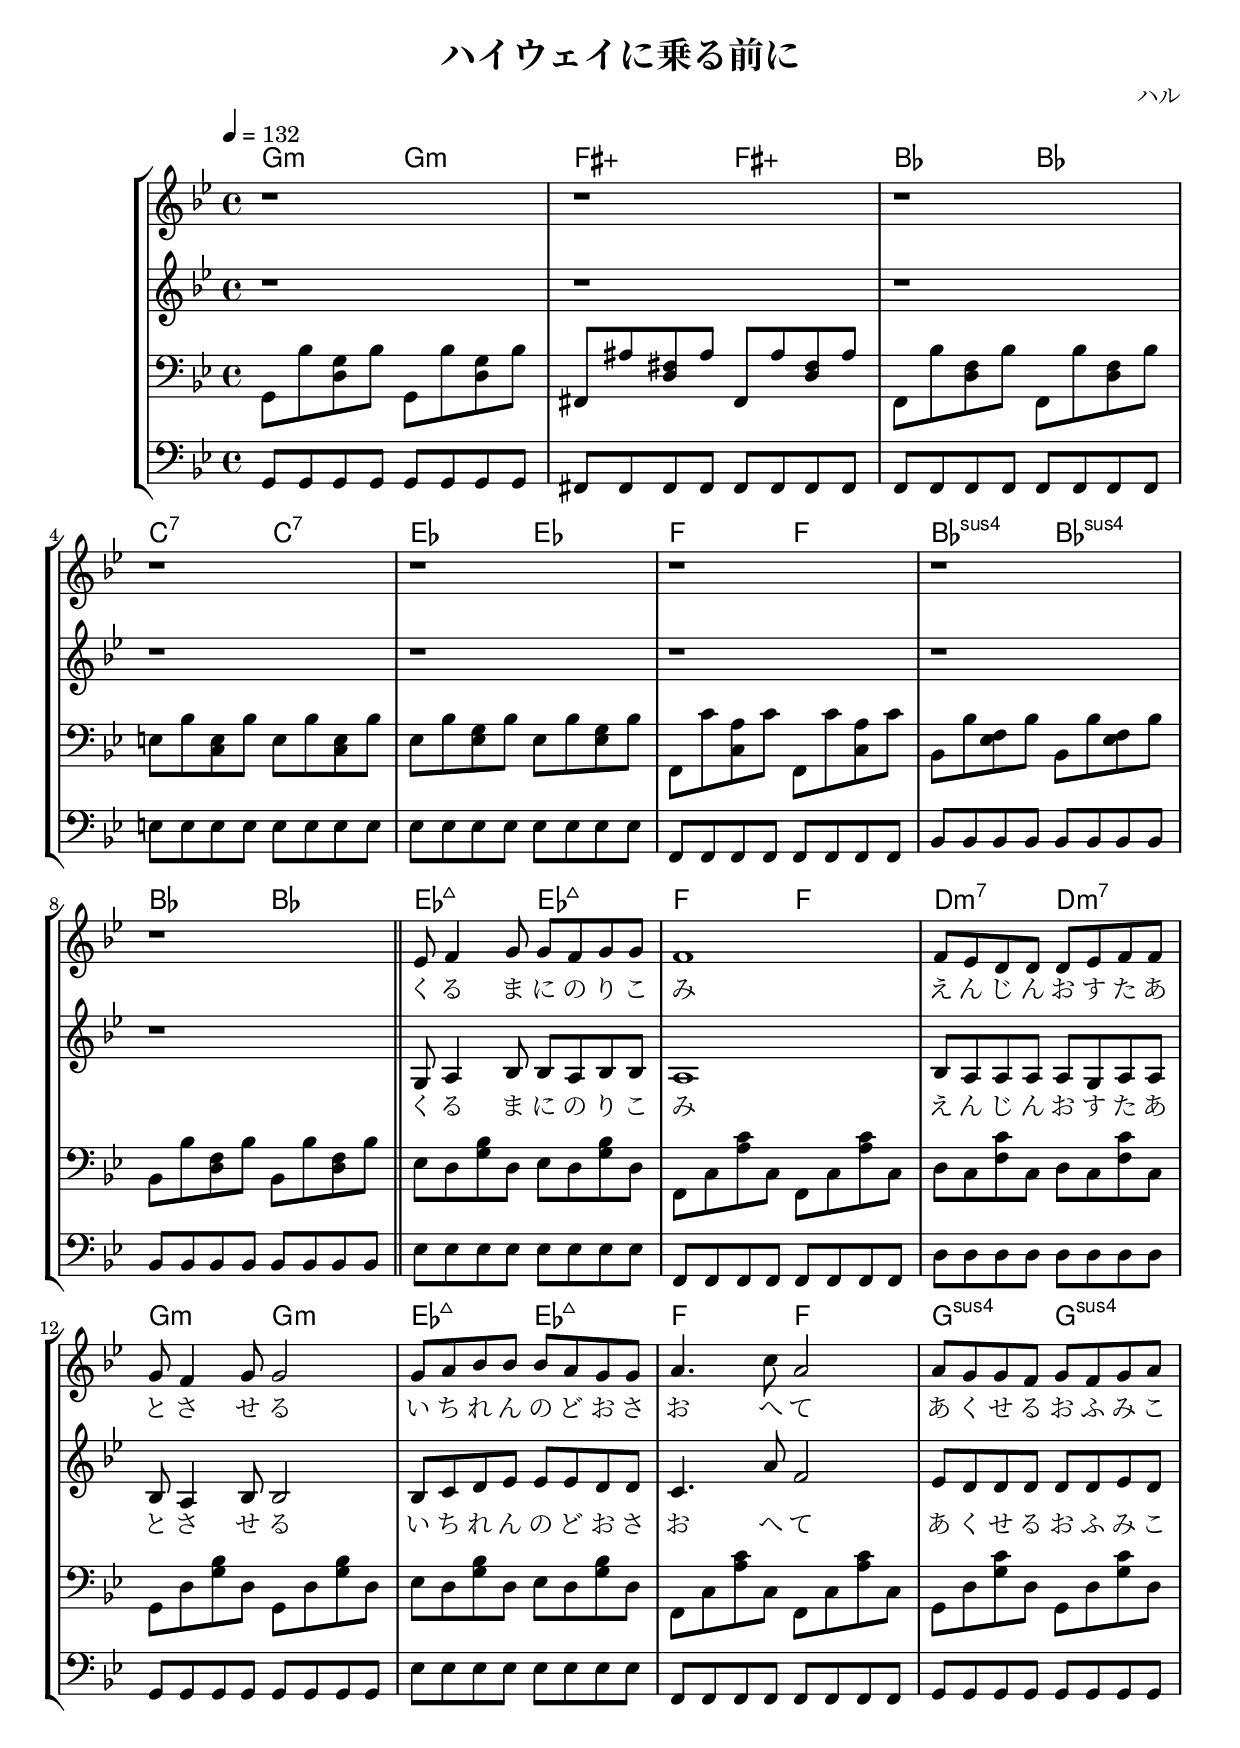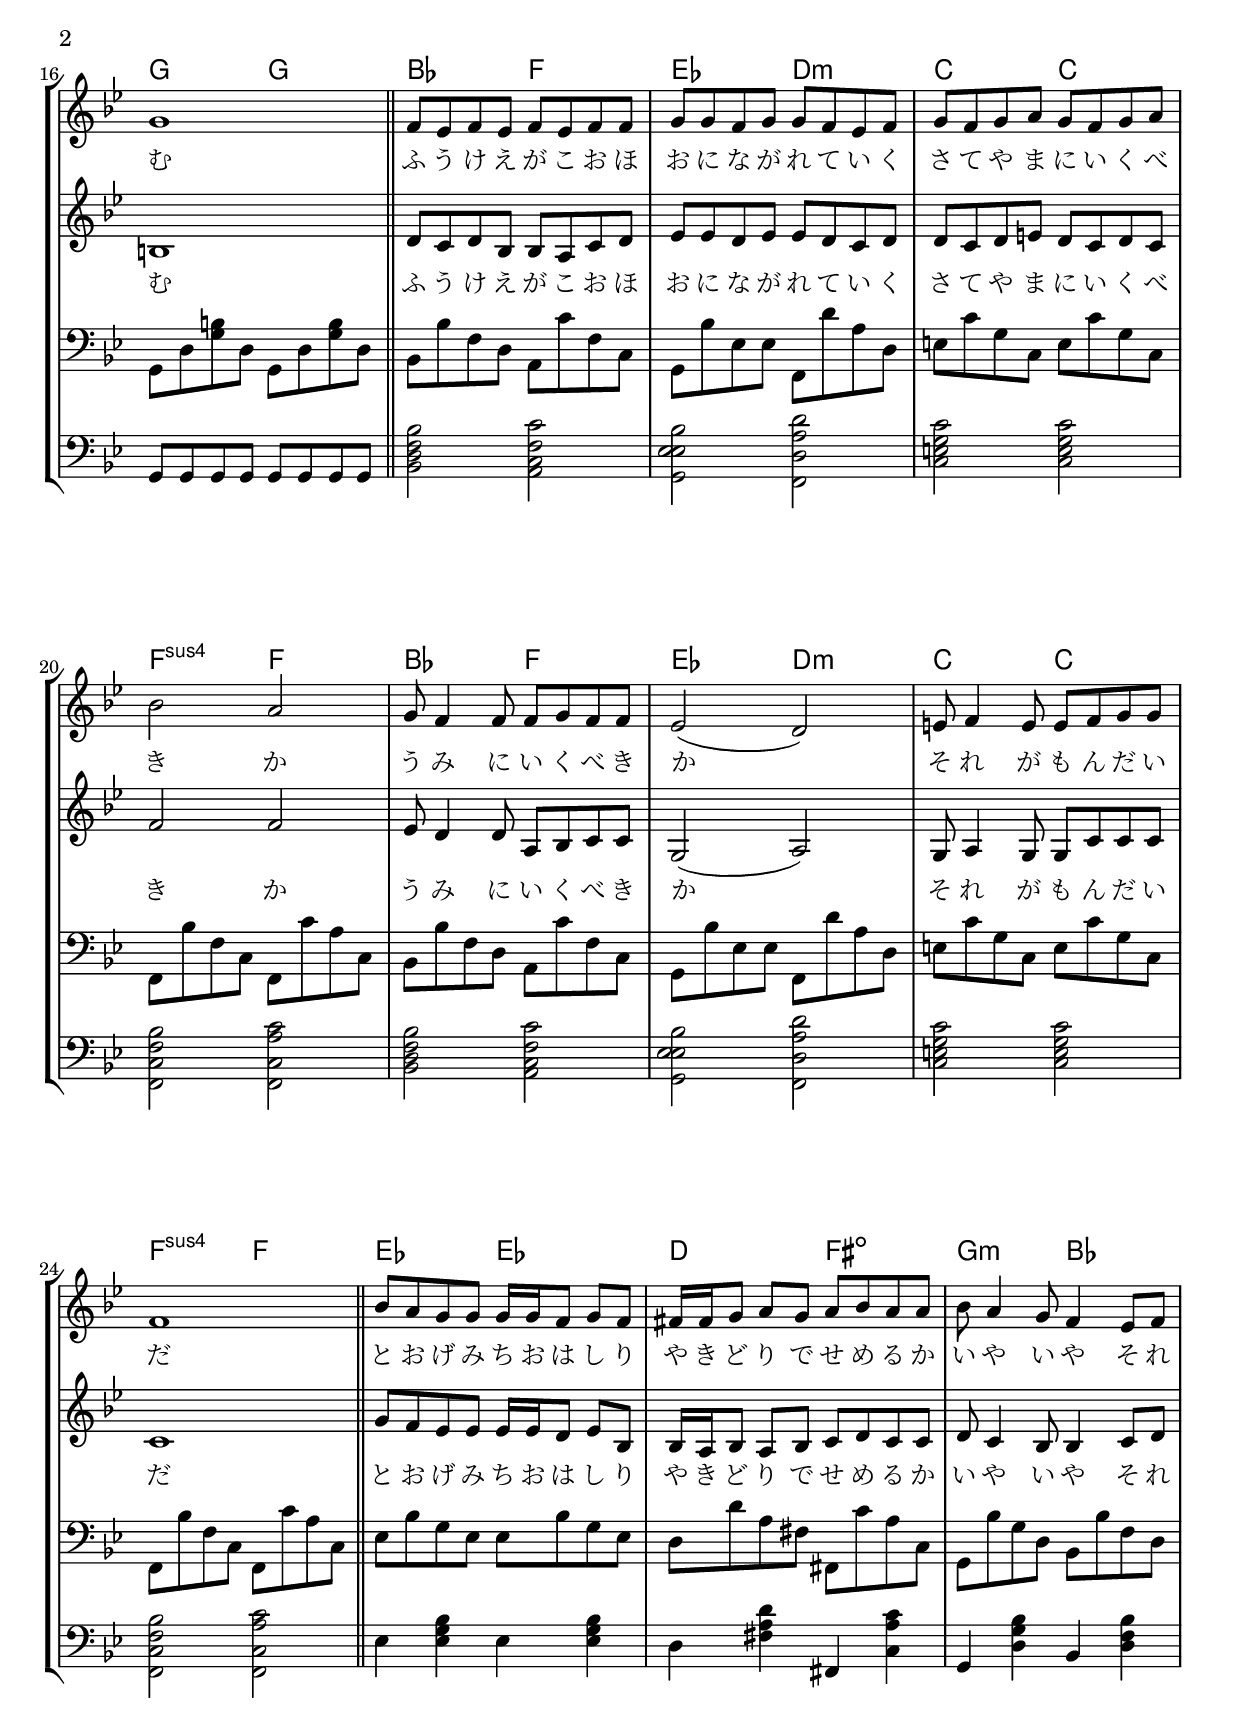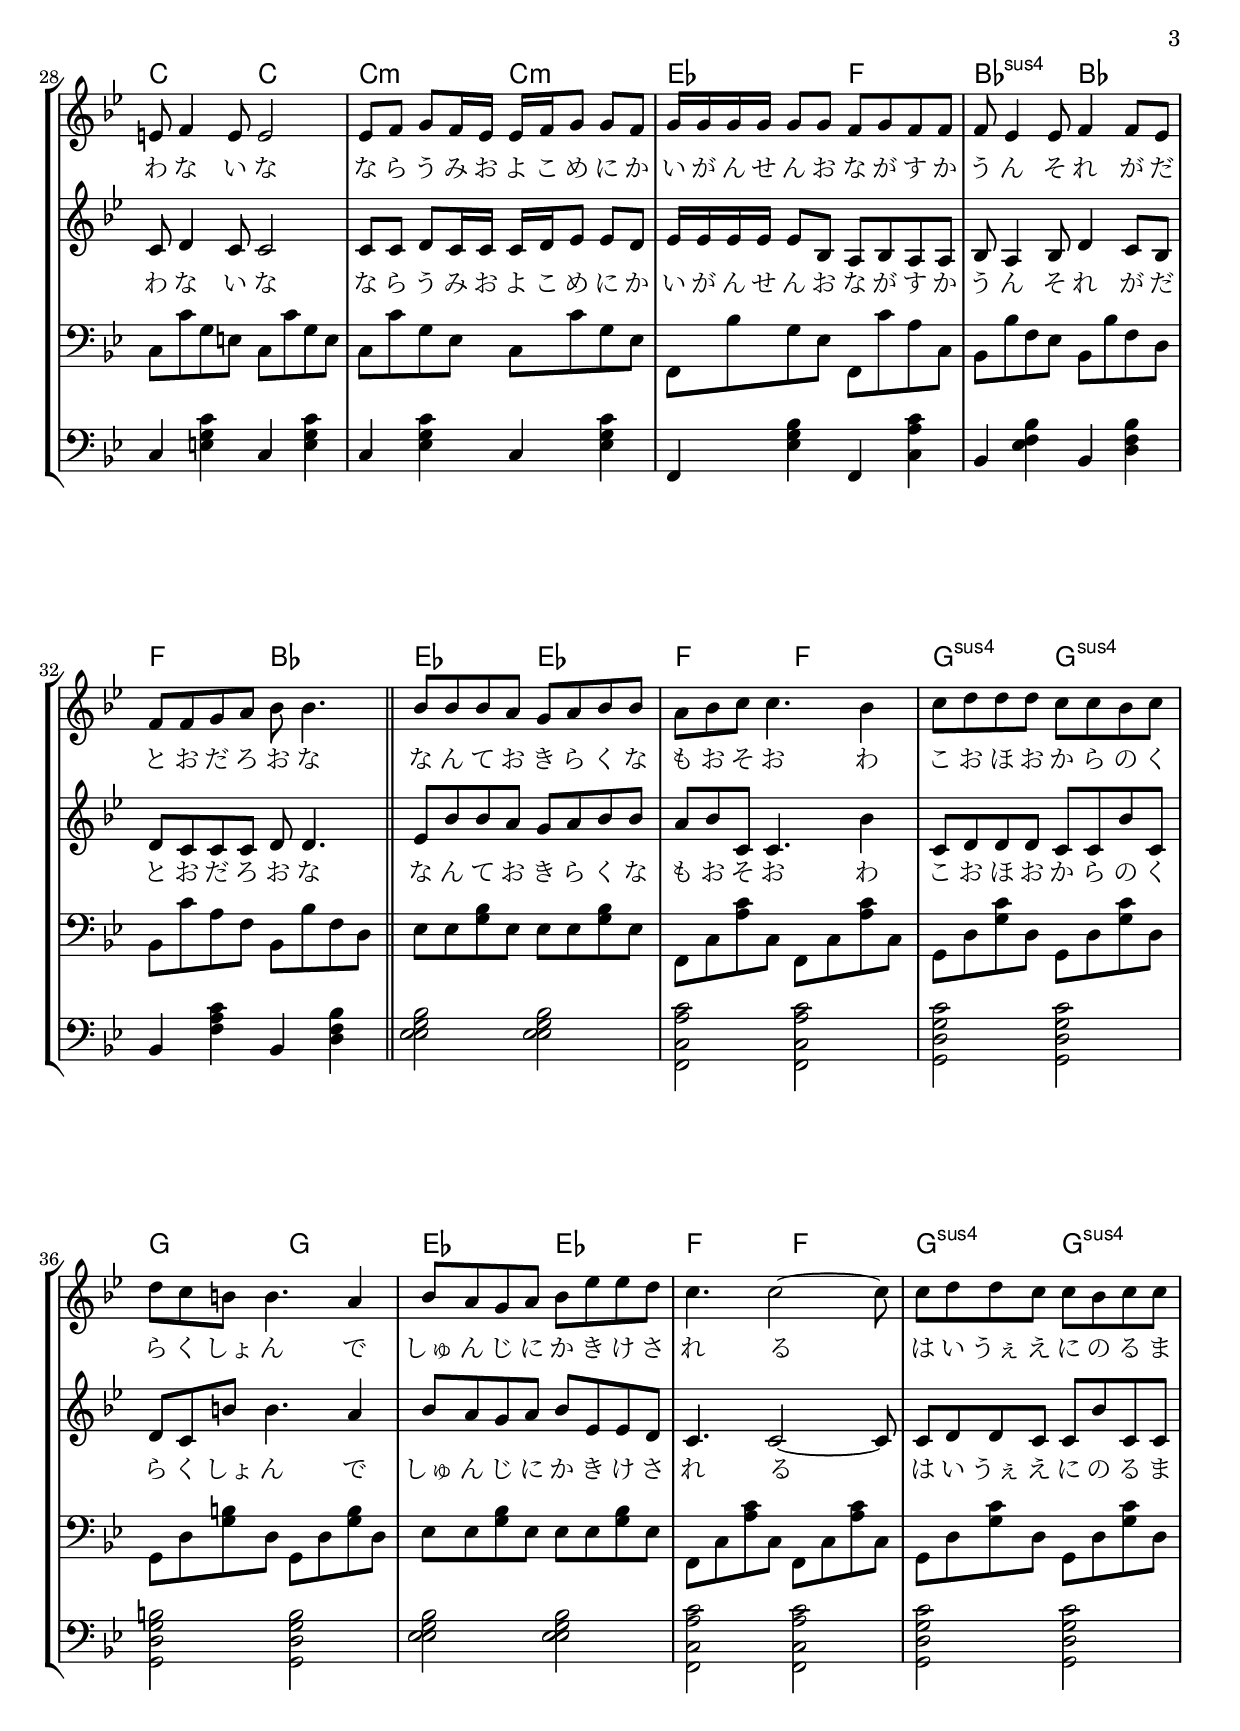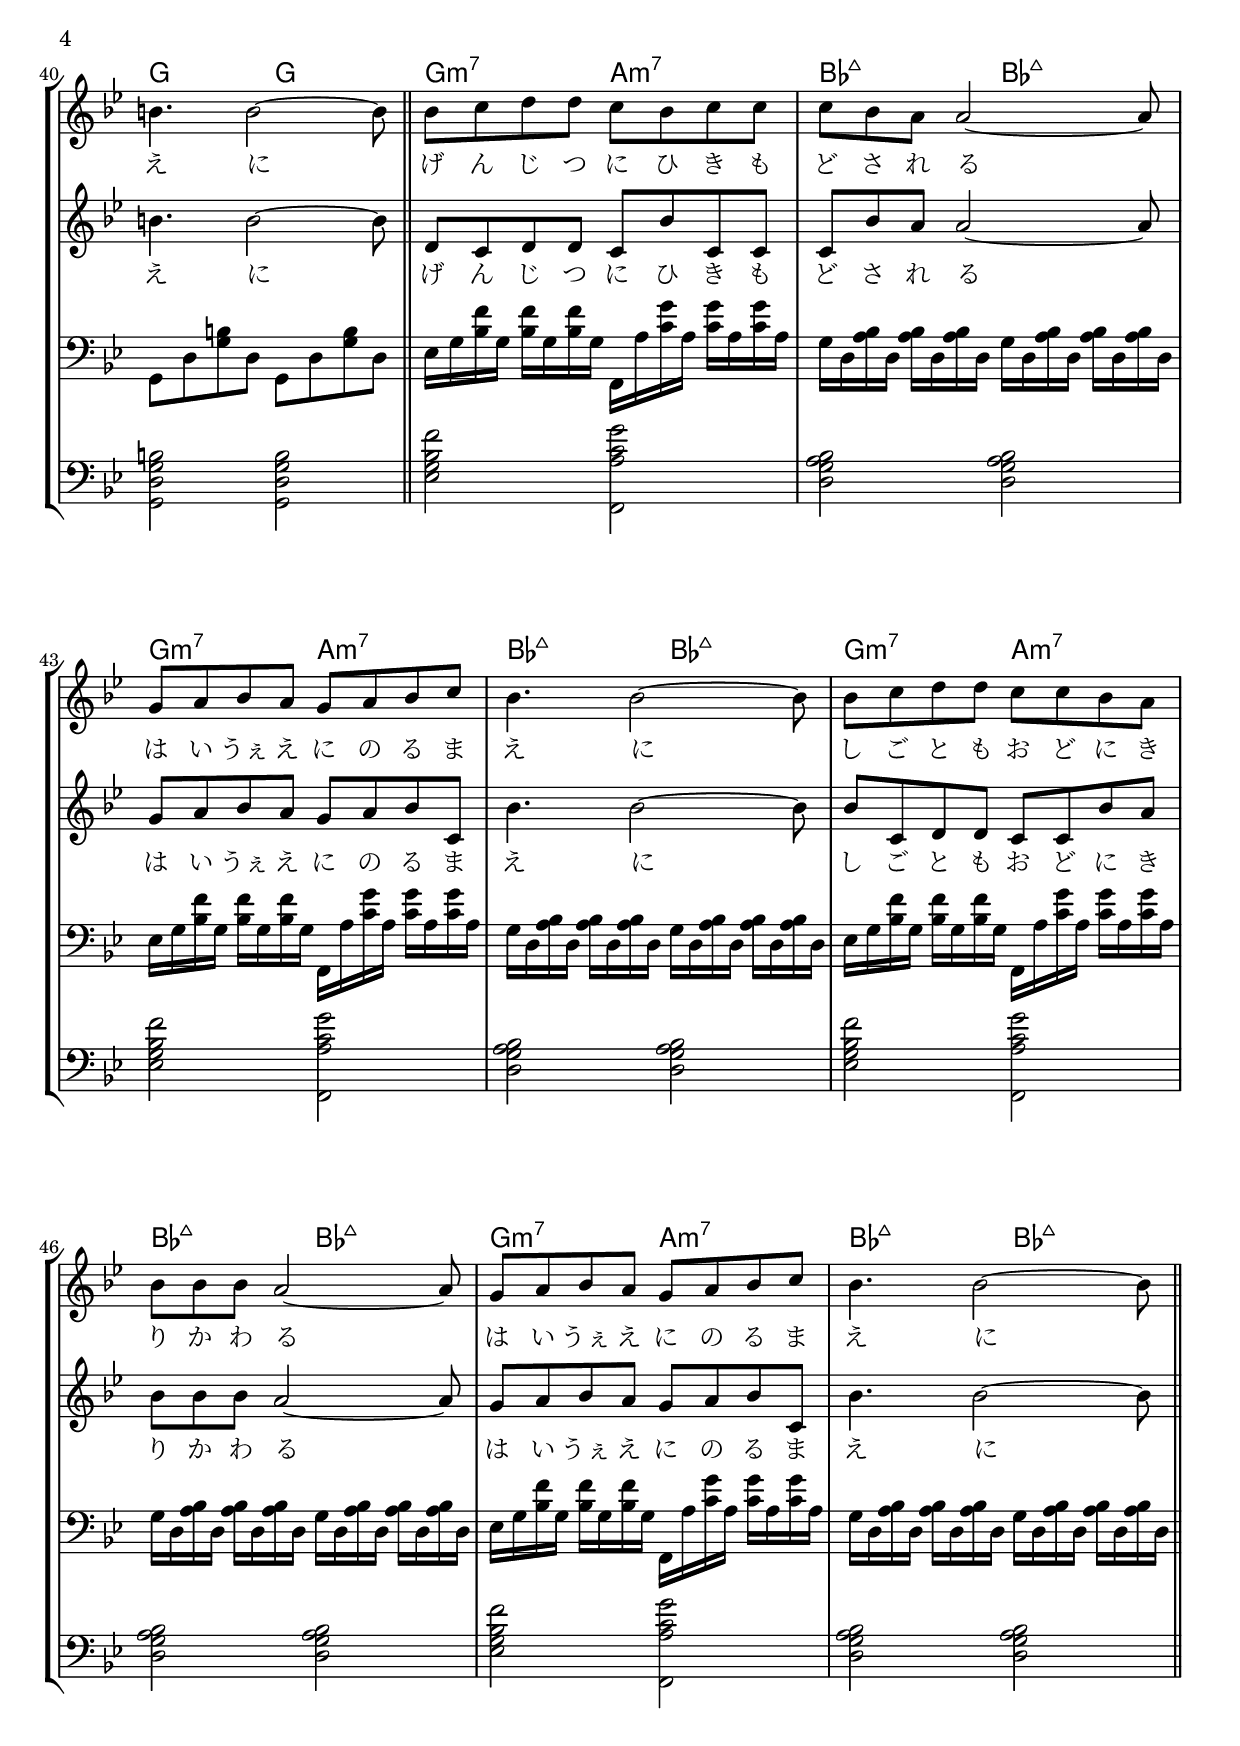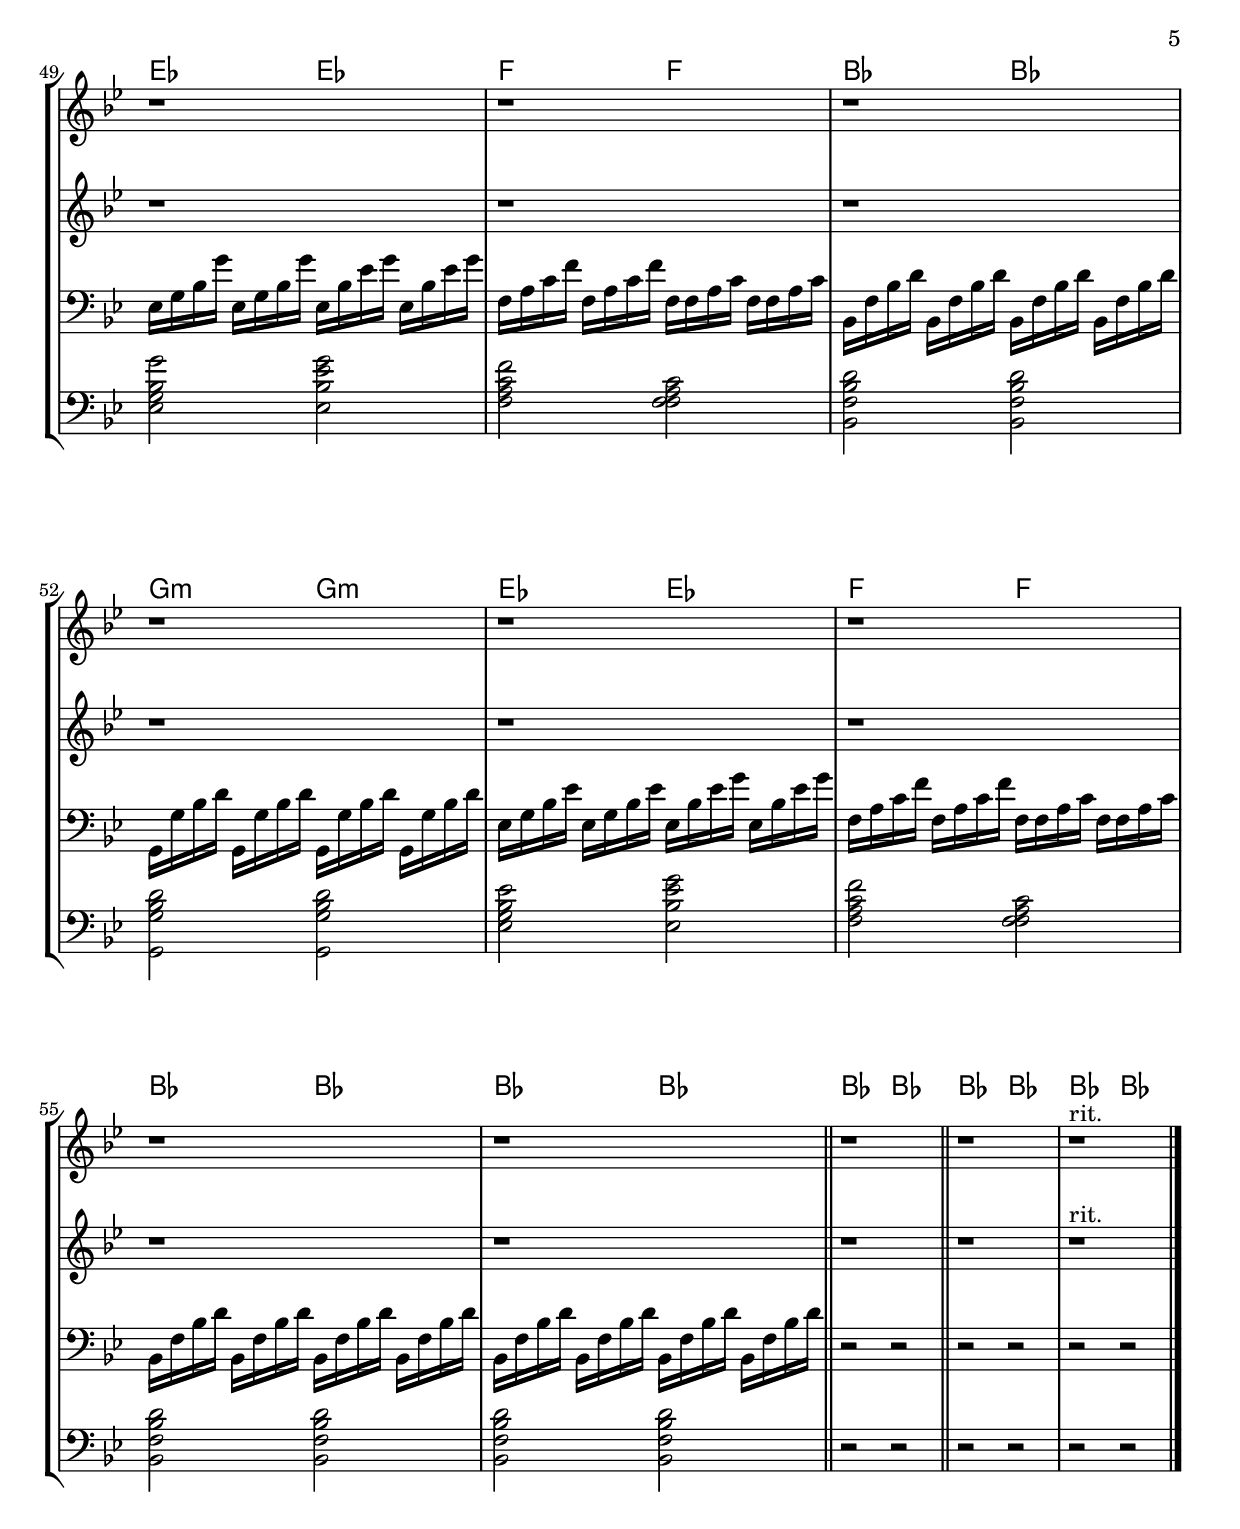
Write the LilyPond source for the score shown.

\version "2.12.1"

\header {
	title = \markup {ハイウェイに乗る前に}
	composer = \markup \center-column {ハル}
}

harmony = \chordmode {
	g2:m g:m fis:aug fis:aug bes bes c:7 c:7 es es f f bes:sus4 bes:sus4 bes bes 

	es:maj7 es:maj7 f f d:min7 d:min7 g:m g:m es:maj7 es:maj7 f f g:sus4 g:sus4 g g 

	bes f es d:m c c f:sus4 f bes f es d:m c c f:sus4 f 

	es es d fis:dim g:m bes c c c:m c:m es f bes:sus4 bes f bes 

	es es f f g:sus4 g:sus4 g g es es f f g:sus4 g:sus4 g g 

	g:min7 a:m7 bes:maj7 bes:maj7 g:min7 a:m7 bes:maj7 bes:maj7 g:min7 a:m7 bes:maj7 bes:maj7 g:min7 a:m7 bes:maj7 bes:maj7 

	es es f f bes bes g:m g:m es es f f bes bes bes bes 

	bes bes 

	bes bes bes bes 
}

melody = {
	\key bes \major
	\tempo 4 = 132
	r1 | r1 | r1 | r1 | r1 | r1 | r1 | r1   
	\set Staff.midiInstrument = #"fss0.37"
	es'8  f'4  g'8  g'8  f'8  g'8  g'8 
	f'1 
	f'8  es'8  d'8  d'8  d'8  es'8  f'8  f'8 
	g'8  f'4  g'8  g'2 
	g'8  a'8  bes'8  bes'8  bes'8  a'8  g'8  g'8 
	a'4.  c''8  a'2 
	a'8  g'8  g'8  f'8  g'8  f'8  g'8  a'8 
	g'1
	\set Staff.midiInstrument = #"fss0.37"
	f'8  es'8  f'8  es'8  f'8  es'8  f'8  f'8 
	g'8  g'8  f'8  g'8  g'8  f'8  es'8  f'8 
	g'8  f'8  g'8  a'8  g'8  f'8  g'8  a'8 
	bes'2  a'2 
	g'8  f'4  f'8  f'8  g'8  f'8  f'8 
	es'2  (d'2) 
	e'8  f'4  e'8  e'8  f'8  g'8  g'8 
	f'1
	\set Staff.midiInstrument = #"fss0.37"
	bes'8  a'8  g'8  g'8  g'16  g'16  f'8  g'8  f'8 
	fis'16  fis'16  g'8  a'8  g'8  a'8  bes'8  a'8  a'8 
	bes'8  a'4  g'8  f'4  es'8  f'8 
	e'8  f'4  e'8  e'2 
	es'8  f'8  g'8  f'16  es'16  es'16  f'16  g'8  g'8  f'8 
	g'16  g'16  g'16  g'16  g'8  g'8  f'8  g'8  f'8  f'8 
	f'8  es'4  es'8  f'4  f'8  es'8 
	f'8  f'8  g'8  a'8  bes'8  bes'4.
	\set Staff.midiInstrument = #"fss0.37"
	bes'8  bes'8  bes'8  a'8  g'8  a'8  bes'8  bes'8 
	a'8  bes'8  c''8  c''4.  bes'4 
	c''8  d''8  d''8  d''8  c''8  c''8  bes'8  c''8 
	d''8  c''8  b'8  b'4.  a'4 
	bes'8  a'8  g'8  a'8  bes'8  es''8  es''8  d''8 
	c''4.  c''2~c''8 
	c''8  d''8  d''8  c''8  c''8  bes'8  c''8  c''8 
	b'4.  b'2~b'8
	\set Staff.midiInstrument = #"fss0.37"
	bes'8  c''8  d''8  d''8  c''8  bes'8  c''8  c''8 
	c''8  bes'8  a'8  a'2~a'8 
	g'8  a'8  bes'8  a'8  g'8  a'8  bes'8  c''8 
	bes'4.  bes'2~bes'8 
	bes'8  c''8  d''8  d''8  c''8  c''8  bes'8  a'8 
	bes'8  bes'8  bes'8  a'2~a'8 
	g'8  a'8  bes'8  a'8  g'8  a'8  bes'8  c''8 
	bes'4.  bes'2~bes'8
	r1 | r1 | r1 | r1 | r1 | r1 | r1 | r1   
	r1   
	r1 | r1^"rit." \bar "|."
}

words = \lyricmode {
	
	く  る  ま  に  の  り  こ  み  え  ん  じ  ん  お  す  た  あ  と  さ  せ  る  い  ち  れ  ん  の  ど  お  さ  お  へ  て  あ  く  せ  る  お  ふ  み  こ  む  
	ふ  う  け  え  が  こ  お  ほ  お  に  な  が  れ  て  い  く  さ  て  や  ま  に  い  く  べ  き  か  う  み  に  い  く  べ  き  か  そ  れ  が  も  ん  だ  い  だ  
	と  お  げ  み  ち  お  は  し  り  や  き  ど  り  で  せ  め  る  か  い  や  い  や  そ  れ  わ  な  い  な  な  ら  う  み  お  よ  こ  め  に  か  い  が  ん  せ  ん  お  な  が  す  か  う  ん  そ  れ  が  だ  と  お  だ  ろ  お  な  
	な  ん  て  お  き  ら  く  な  も  お  そ  お  わ  こ  お  ほ  お  か  ら  の  く  ら  く  しょ  ん  で  しゅ  ん  じ  に  か  き  け  さ  れ  る  は  い  うぇ  え  に  の  る  ま  え  に  
	げ  ん  じ  つ  に  ひ  き  も  ど  さ  れ  る  は  い  うぇ  え  に  の  る  ま  え  に  し  ご  と  も  お  ど  に  き  り  か  わ  る  は  い  うぇ  え  に  の  る  ま  え  に  
	
	
	
}

secondmelody = {
	\key bes \major
	\tempo 4 = 132
	r1 | r1 | r1 | r1 | r1 | r1 | r1 | r1   
	\set Staff.midiInstrument = #"fss0.42"
	g8  a4  bes8  bes8  a8  bes8  bes8 
	a1 
	bes8  a8  a8  a8  a8  g8  a8  a8 
	bes8  a4  bes8  bes2 
	bes8  c'8  d'8  es'8  es'8  es'8  d'8  d'8 
	c'4.  a'8  f'2 
	es'8  d'8  d'8  d'8  d'8  d'8  es'8  d'8 
	b1
	\set Staff.midiInstrument = #"fss0.42"
	d'8  c'8  d'8  bes8  bes8  a8  c'8  d'8 
	es'8  es'8  d'8  es'8  es'8  d'8  c'8  d'8 
	d'8  c'8  d'8  e'8  d'8  c'8  d'8  c'8 
	f'2  f'2 
	es'8  d'4  d'8  a8  bes8  c'8  c'8 
	g2  (a2) 
	g8  a4  g8  g8  c'8  c'8  c'8 
	c'1
	\set Staff.midiInstrument = #"fss0.42"
	g'8  f'8  es'8  es'8  es'16  es'16  d'8  es'8  bes8 
	bes16  a16  bes8  a8  bes8  c'8  d'8  c'8  c'8 
	d'8  c'4  bes8  bes4  c'8  d'8 
	c'8  d'4  c'8  c'2 
	c'8  c'8  d'8  c'16  c'16  c'16  d'16  es'8  es'8  d'8 
	es'16  es'16  es'16  es'16  es'8  bes8  a8  bes8  a8  a8 
	bes8  a4  bes8  d'4  c'8  bes8 
	d'8  c'8  c'8  c'8  d'8  d'4.
	\set Staff.midiInstrument = #"fss0.42"
	es'8  bes'8  bes'8  a'8  g'8  a'8  bes'8  bes'8 
	a'8  bes'8  c'8  c'4.  bes'4 
	c'8  d'8  d'8  d'8  c'8  c'8  bes'8  c'8 
	d'8  c'8  b'8  b'4.  a'4 
	bes'8  a'8  g'8  a'8  bes'8  es'8  es'8  d'8 
	c'4.  c'2~c'8 
	c'8  d'8  d'8  c'8  c'8  bes'8  c'8  c'8 
	b'4.  b'2~b'8
	\set Staff.midiInstrument = #"fss0.42"
	d'8  c'8  d'8  d'8  c'8  bes'8  c'8  c'8 
	c'8  bes'8  a'8  a'2~a'8 
	g'8  a'8  bes'8  a'8  g'8  a'8  bes'8  c'8 
	bes'4.  bes'2~bes'8 
	bes'8  c'8  d'8  d'8  c'8  c'8  bes'8  a'8 
	bes'8  bes'8  bes'8  a'2~a'8 
	g'8  a'8  bes'8  a'8  g'8  a'8  bes'8  c'8 
	bes'4.  bes'2~bes'8
	r1 | r1 | r1 | r1 | r1 | r1 | r1 | r1   
	r1   
	r1 | r1^"rit." \bar "|."
}

secondwords = \lyricmode {
	
	く  る  ま  に  の  り  こ  み  え  ん  じ  ん  お  す  た  あ  と  さ  せ  る  い  ち  れ  ん  の  ど  お  さ  お  へ  て  あ  く  せ  る  お  ふ  み  こ  む  
	ふ  う  け  え  が  こ  お  ほ  お  に  な  が  れ  て  い  く  さ  て  や  ま  に  い  く  べ  き  か  う  み  に  い  く  べ  き  か  そ  れ  が  も  ん  だ  い  だ  
	と  お  げ  み  ち  お  は  し  り  や  き  ど  り  で  せ  め  る  か  い  や  い  や  そ  れ  わ  な  い  な  な  ら  う  み  お  よ  こ  め  に  か  い  が  ん  せ  ん  お  な  が  す  か  う  ん  そ  れ  が  だ  と  お  だ  ろ  お  な  
	な  ん  て  お  き  ら  く  な  も  お  そ  お  わ  こ  お  ほ  お  か  ら  の  く  ら  く  しょ  ん  で  しゅ  ん  じ  に  か  き  け  さ  れ  る  は  い  うぇ  え  に  の  る  ま  え  に  
	げ  ん  じ  つ  に  ひ  き  も  ど  さ  れ  る  は  い  うぇ  え  に  の  る  ま  え  に  し  ご  と  も  お  ど  に  き  り  か  わ  る  は  い  うぇ  え  に  の  る  ま  え  に  
	
	
	
}

tempochange = {
	\tempo 4 = 132
	r1 | r1 | r1 | r1 | r1 | r1 | r1 | r1 \bar "||"
	\tempo 4 = 132
	r1 | r1 | r1 | r1 | r1 | r1 | r1 | r1 \bar "||"
	\tempo 4 = 132
	r1 | r1 | r1 | r1 | r1 | r1 | r1 | r1 \bar "||"
	\tempo 4 = 132
	r1 | r1 | r1 | r1 | r1 | r1 | r1 | r1 \bar "||"
	\tempo 4 = 132
	r1 | r1 | r1 | r1 | r1 | r1 | r1 | r1 \bar "||"
	\tempo 4 = 132
	r1 | r1 | r1 | r1 | r1 | r1 | r1 | r1 \bar "||"
	\tempo 4 = 132
	r1 | r1 | r1 | r1 | r1 | r1 | r1 | r1 \bar "||"
	\tempo 4 = 132
	r1 \bar "||"
	\tempo 4 = 132
	r1 | \tempo 4 = 99 r2 \tempo 4 = 88 r2 \bar "|."
}

mainacc = {
	\clef bass
	\set Staff.midiInstrument = #"Electric Guitar (clean)"
	\key bes \major
	\tempo 4 = 132
	g,8 bes <d g> bes
	g,8 bes <d g> bes
	fis,8 ais <d fis> ais
	fis,8 ais <d fis> ais
	f,8 bes <d f> bes
	f,8 bes <d f> bes
	e8 bes <c e> bes
	e8 bes <c e> bes
	es8 bes <es g> bes
	es8 bes <es g> bes
	f,8 c' <c a> c'
	f,8 c' <c a> c'
	bes,8 bes <es f> bes
	bes,8 bes <es f> bes
	bes,8 bes <d f> bes
	bes,8 bes <d f> bes
	\bar "||"

	\set Staff.midiInstrument = #"Electric Guitar (clean)"
	es8 d <g bes> d
	es8 d <g bes> d
	f,8 c <a c'> c
	f,8 c <a c'> c
	d8 c <f c'> c
	d8 c <f c'> c
	g,8 d <g bes> d
	g,8 d <g bes> d
	es8 d <g bes> d
	es8 d <g bes> d
	f,8 c <a c'> c
	f,8 c <a c'> c
	g,8 d <g c'> d
	g,8 d <g c'> d
	g,8 d <g b> d
	g,8 d <g b> d
	\bar "||"

	\set Staff.midiInstrument = #"Electric Guitar (clean)"
	bes,8 bes f d
	a,8 c' f c
	g,8 bes es es
	f,8 d' a d
	e8 c' g c
	e8 c' g c
	f,8 bes f c
	f,8 c' a c
	bes,8 bes f d
	a,8 c' f c
	g,8 bes es es
	f,8 d' a d
	e8 c' g c
	e8 c' g c
	f,8 bes f c
	f,8 c' a c
	\bar "||"

	\set Staff.midiInstrument = #"Electric Guitar (clean)"
	es8 bes g es
	es8 bes g es
	d8 d' a fis
	fis,8 c' a c
	g,8 bes g d
	bes,8 bes f d
	c8 c' g e
	c8 c' g e
	c8 c' g es
	c8 c' g es
	f,8 bes g es
	f,8 c' a c
	bes,8 bes f es
	bes,8 bes f d
	bes,8 c' a f
	bes,8 bes f d
	\bar "||"

	\set Staff.midiInstrument = #"Electric Guitar (clean)"
	es8 es <g bes> es
	es8 es <g bes> es
	f,8 c <a c'> c
	f,8 c <a c'> c
	g,8 d <g c'> d
	g,8 d <g c'> d
	g,8 d <g b> d
	g,8 d <g b> d
	es8 es <g bes> es
	es8 es <g bes> es
	f,8 c <a c'> c
	f,8 c <a c'> c
	g,8 d <g c'> d
	g,8 d <g c'> d
	g,8 d <g b> d
	g,8 d <g b> d
	\bar "||"

	\set Staff.midiInstrument = #"Electric Guitar (clean)"
	es16 g <bes f'> g <bes f'> g <bes f'> g
	f,16 a <c' g'> a <c' g'> a <c' g'> a
	g16 d <a bes> d <a bes> d <a bes> d
	g16 d <a bes> d <a bes> d <a bes> d
	es16 g <bes f'> g <bes f'> g <bes f'> g
	f,16 a <c' g'> a <c' g'> a <c' g'> a
	g16 d <a bes> d <a bes> d <a bes> d
	g16 d <a bes> d <a bes> d <a bes> d
	es16 g <bes f'> g <bes f'> g <bes f'> g
	f,16 a <c' g'> a <c' g'> a <c' g'> a
	g16 d <a bes> d <a bes> d <a bes> d
	g16 d <a bes> d <a bes> d <a bes> d
	es16 g <bes f'> g <bes f'> g <bes f'> g
	f,16 a <c' g'> a <c' g'> a <c' g'> a
	g16 d <a bes> d <a bes> d <a bes> d
	g16 d <a bes> d <a bes> d <a bes> d
	\bar "||"

	\set Staff.midiInstrument = #"Electric Guitar (clean)"
	es16 g bes g' es g bes g'
	es16 bes es' g' es bes es' g'
	f16 a c' f' f a c' f'
	f16 f a c' f f a c'
	bes,16 f bes d' bes, f bes d'
	bes,16 f bes d' bes, f bes d'
	g,16 g bes d' g, g bes d'
	g,16 g bes d' g, g bes d'
	es16 g bes es' es g bes es'
	es16 bes es' g' es bes es' g'
	f16 a c' f' f a c' f'
	f16 f a c' f f a c'
	bes,16 f bes d' bes, f bes d'
	bes,16 f bes d' bes, f bes d'
	bes,16 f bes d' bes, f bes d'
	bes,16 f bes d' bes, f bes d'
	\bar "||"

	\set Staff.midiInstrument = #"Acoustic grand"
	r2
	r2
	\bar "||"

	\set Staff.midiInstrument = #"Acoustic grand"
	r2
	r2
	r2
	r2
	\bar "|."
}

subacc = {
	\clef bass
	\set Staff.midiInstrument = #"Electric Bass (finger)"
	\key bes \major
	\tempo 4 = 132
	g,8 g,8 g,8 g,8
	g,8 g,8 g,8 g,8
	fis,8 fis,8 fis,8 fis,8
	fis,8 fis,8 fis,8 fis,8
	f,8 f,8 f,8 f,8
	f,8 f,8 f,8 f,8
	e8 e8 e8 e8
	e8 e8 e8 e8
	es8 es8 es8 es8
	es8 es8 es8 es8
	f,8 f,8 f,8 f,8
	f,8 f,8 f,8 f,8
	bes,8 bes,8 bes,8 bes,8
	bes,8 bes,8 bes,8 bes,8
	bes,8 bes,8 bes,8 bes,8
	bes,8 bes,8 bes,8 bes,8
	\bar "||"

	\set Staff.midiInstrument = #"Electric Bass (finger)"
	es8 es8 es8 es8
	es8 es8 es8 es8
	f,8 f,8 f,8 f,8
	f,8 f,8 f,8 f,8
	d8 d8 d8 d8
	d8 d8 d8 d8
	g,8 g,8 g,8 g,8
	g,8 g,8 g,8 g,8
	es8 es8 es8 es8
	es8 es8 es8 es8
	f,8 f,8 f,8 f,8
	f,8 f,8 f,8 f,8
	g,8 g,8 g,8 g,8
	g,8 g,8 g,8 g,8
	g,8 g,8 g,8 g,8
	g,8 g,8 g,8 g,8
	\bar "||"

	\set Staff.midiInstrument = #"Electric Piano 1"
	<bes, d f bes>2
	<a, c f c'>2
	<g, es es bes>2
	<f, d a d'>2
	<e c g c'>2
	<e c g c'>2
	<f, c f bes>2
	<f, c a c'>2
	<bes, d f bes>2
	<a, c f c'>2
	<g, es es bes>2
	<f, d a d'>2
	<e c g c'>2
	<e c g c'>2
	<f, c f bes>2
	<f, c a c'>2
	\bar "||"

	\set Staff.midiInstrument = #"Electric Piano 1"
	es4 <es g bes>4
	es4 <es g bes>4
	d4 <fis a d'>4
	fis,4 <c a c'>4
	g,4 <d g bes>4
	bes,4 <d f bes>4
	c4 <e g c'>4
	c4 <e g c'>4
	c4 <es g c'>4
	c4 <es g c'>4
	f,4 <es g bes>4
	f,4 <c a c'>4
	bes,4 <es f bes>4
	bes,4 <d f bes>4
	bes,4 <f a c'>4
	bes,4 <d f bes>4
	\bar "||"

	\set Staff.midiInstrument = #"Pad 4 (choir)"
	<es es g bes>2
	<es es g bes>2
	<f, c a c'>2
	<f, c a c'>2
	<g, d g c'>2
	<g, d g c'>2
	<g, d g b>2
	<g, d g b>2
	<es es g bes>2
	<es es g bes>2
	<f, c a c'>2
	<f, c a c'>2
	<g, d g c'>2
	<g, d g c'>2
	<g, d g b>2
	<g, d g b>2
	\bar "||"

	\set Staff.midiInstrument = #"String Ensemble 1"
	<es g bes f'>2
	<f, a c' g'>2
	<g d a bes>2
	<g d a bes>2
	<es g bes f'>2
	<f, a c' g'>2
	<g d a bes>2
	<g d a bes>2
	<es g bes f'>2
	<f, a c' g'>2
	<g d a bes>2
	<g d a bes>2
	<es g bes f'>2
	<f, a c' g'>2
	<g d a bes>2
	<g d a bes>2
	\bar "||"

	\set Staff.midiInstrument = #"String Ensemble 1"
	<es g bes g'>2
	<es bes es' g'>2
	<f a c' f'>2
	<f f a c'>2
	<bes, f bes d'>2
	<bes, f bes d'>2
	<g, g bes d'>2
	<g, g bes d'>2
	<es g bes es'>2
	<es bes es' g'>2
	<f a c' f'>2
	<f f a c'>2
	<bes, f bes d'>2
	<bes, f bes d'>2
	<bes, f bes d'>2
	<bes, f bes d'>2
	\bar "||"

	\set Staff.midiInstrument = #"Acoustic grand"
	r2
	r2
	\bar "||"

	\set Staff.midiInstrument = #"Acoustic grand"
	r2
	r2
	r2
	r2
	\bar "|."
}

percA = {
	\drummode {
	hh8 hh8 hh8 hh8 hh8 hh8 hh8 hh8  |hh8 hh8 hh8 hh8 hh4 hh8 hh8  |hh8 hh8 hh8 hh8 hh8 hh8 hh8 hh8  |hh8 hh8 hh8 hh2 r8  |hh8 hh8 hh8 hh8 hh8 hh8 hh8 hh8  |hh8 hh8 hh8 hh8 hh4 hh8 hh8  |hh8 hh8 hh8 hh8 hh8 hh8 hh8 hh8  |r8 hh2. r8  \bar "||"
	hh8 hh8 hh8 hh8 hh8 hh8 hh8 hh8  |hh8 hh8 hh8 hh8 hh4 hh8 hh8  |hh8 hh8 hh8 hh8 hh8 hh8 hh8 hh8  |hh8 hh8 hh8 hh2 r8  |hh8 hh8 hh8 hh8 hh8 hh8 hh8 hh8  |hh8 hh8 hh8 hh8 hh4 hh8 hh8  |hh8 hh8 hh8 hh8 hh8 hh8 hh8 hh8  |r8 hh2. r8  \bar "||"
	r4 sn2 sn8. sn16  |r4 sn2 sn8. sn16  |r4 sn2 sn8. sn16  |r4 sn2 sn8. sn16  |r4 sn2 sn8. sn16  |r4 sn2 sn8. sn16  |r4 sn2 sn8. sn16  |r8 sn8 sn4 sn8 sn8 sn16 sn8 sn16  \bar "||"
	r4 sn2 sn8. sn16  |r4 sn2 sn8. sn16  |r4 sn2 sn8. sn16  |r4 sn2 sn8. sn16  |r4 sn2 sn8. sn16  |r4 sn2 sn8. sn16  |r4 sn2 sn8. sn16  |r8 sn8 sn4 sn8 sn8 sn16 sn8 sn16  \bar "||"
	r4 hh4 hh4 hh4  |hh4 hh4 hh4 hh4  |hh4 hh4 hh4 hh4  |hh4 hh4 hh4 hh4  |r4 hh4 hh4 hh4  |hh4 hh4 hh4 hh4  |hh4 hh4 hh4 hh4  |hh4 hh4 hh4 hh4  \bar "||"
	r4 hh4 hh4 hh4  |hh4 hh4 hh4 hh4  |hh4 hh4 hh4 hh4  |hh4 hh4 hh4 hh4  |r4 hh4 hh4 hh4  |hh4 hh4 hh4 hh4  |hh4 hh4 hh4 hh4  |hh4 hh4 hh4 hh4  \bar "||"
	r4 hh4 hh4 hh4  |hh4 hh4 hh4 hh4  |hh4 hh4 hh4 hh4  |hh4 hh4 hh4 hh4  |r4 hh4 hh4 hh4  |hh4 hh4 hh4 hh4  |hh4 hh4 hh4 hh4  |hh4 hh4 hh4 hh4  \bar "||"
	r1  \bar "||"
	r1 |r1 \bar "|."
	}
}

percB = {
	\drummode {
	r4 sn8. sn8 sn8. sn8. sn16  |r4 sn8. sn8 sn8. sn4  |r4 sn8. sn8 sn8. sn8. sn16  |r8 sn8 sn4 sn8 sn16 sn8 sn8 sn16  |r4 sn8. sn8 sn8. sn8. sn16  |r4 sn8. sn8 sn8. sn4  |r4 sn8. sn8 sn8. sn8. sn16  |r4 sn2 sn4  \bar "||"
	r4 sn8. sn8 sn8. sn8. sn16  |r4 sn8. sn8 sn8. sn4  |r4 sn8. sn8 sn8. sn8. sn16  |r8 sn8 sn4 sn8 sn16 sn8 sn8 sn16  |r4 sn8. sn8 sn8. sn8. sn16  |r4 sn8. sn8 sn8. sn4  |r4 sn8. sn8 sn8. sn8. sn16  |r4 sn2 sn4  \bar "||"
	r4. r16 tommh8 tommh4. r16  |r1  |r4. r16 tommh8 tommh4. r16  |r1  |r4. r16 tommh8 tommh4. r16  |r1  |r4. r16 tommh8 tommh4. r16  |r1  \bar "||"
	r4. r16 tommh8 tommh4. r16  |r1  |r4. r16 tommh8 tommh4. r16  |r1  |r4. r16 tommh8 tommh4. r16  |r1  |r4. r16 tommh8 tommh4. r16  |r1  \bar "||"
	r8 hhp4 hhp4 hhp4 hhp8  |r8 hhp4 hhp4 hhp4 hhp8  |r8 hhp4 hhp4 hhp4 hhp8  |r8 hhp4 hhp4 hhp4 hhp8  |r8 hhp4 hhp4 hhp4 hhp8  |r8 hhp4 hhp4 hhp4 hhp8  |r8 hhp4 hhp4 hhp4 hhp8  |r8 hhp4 hhp2 r8  \bar "||"
	r8 hhp4 hhp4 hhp4 hhp8  |r8 hhp4 hhp4 hhp4 hhp8  |r8 hhp4 hhp4 hhp4 hhp8  |r8 hhp4 hhp4 hhp4 hhp8  |r8 hhp4 hhp4 hhp4 hhp8  |r8 hhp4 hhp4 hhp4 hhp8  |r8 hhp4 hhp4 hhp4 hhp8  |r8 hhp4 hhp2 r8  \bar "||"
	r8 hhp4 hhp4 hhp4 hhp8  |r8 hhp4 hhp4 hhp4 hhp8  |r8 hhp4 hhp4 hhp4 hhp8  |r8 hhp4 hhp4 hhp4 hhp8  |r8 hhp4 hhp4 hhp4 hhp8  |r8 hhp4 hhp4 hhp4 hhp8  |r8 hhp4 hhp4 hhp4 hhp8  |r8 hhp4 hhp2 r8  \bar "||"
	sn16 sn16 sn16 sn16 sn16 sn16 sn16 sn16 sn16 sn16 sn16 sn16 sn16 sn16 sn16 sn16  \bar "||"
	r1 |r1 \bar "|."
	}
}

percC = {
	\drummode {
	bd8 bd4 bd2 bd8  |bd8 bd2 bd4.  |bd8 bd4 bd2 bd8  |bd4 r16 bd8. bd2  |bd8 bd4 bd2 bd8  |bd8 bd2 bd4.  |bd8 bd4 bd2 bd8  |bd8 bd4. bd4. bd8  \bar "||"
	bd8 bd4 bd2 bd8  |bd8 bd2 bd4.  |bd8 bd4 bd2 bd8  |bd4 r16 bd8. bd2  |bd8 bd4 bd2 bd8  |bd8 bd2 bd4.  |bd8 bd4 bd2 bd8  |bd8 bd4. bd4. bd8  \bar "||"
	r8 toml8 toml8 toml8 toml8 toml8 toml8 toml8  |toml8 toml8 toml8 toml8 toml8 toml8 toml8 toml8  |toml8 toml8 toml8 toml8 toml8 toml8 toml8 toml8  |toml8 toml8 toml8 toml8 toml8 toml8 toml8 toml8  |r8 toml8 toml8 toml8 toml8 toml8 toml8 toml8  |toml8 toml8 toml8 toml8 toml8 toml8 toml8 toml8  |toml8 toml8 toml8 toml8 toml8 toml8 toml8 toml8  |toml8 toml8 toml8 toml8 toml8 toml8 toml8 toml8  \bar "||"
	r8 toml8 toml8 toml8 toml8 toml8 toml8 toml8  |toml8 toml8 toml8 toml8 toml8 toml8 toml8 toml8  |toml8 toml8 toml8 toml8 toml8 toml8 toml8 toml8  |toml8 toml8 toml8 toml8 toml8 toml8 toml8 toml8  |r8 toml8 toml8 toml8 toml8 toml8 toml8 toml8  |toml8 toml8 toml8 toml8 toml8 toml8 toml8 toml8  |toml8 toml8 toml8 toml8 toml8 toml8 toml8 toml8  |toml8 toml8 toml8 toml8 toml8 toml8 toml8 toml8  \bar "||"
	r4 sn2 sn4  |r4 sn2 sn8. sn16  |r4 sn2 sn4  |r4 sn2 sn8. sn16  |r4 sn2 sn4  |r4 sn2 sn8. sn16  |r4 sn2 sn4  |r4 sn4 r16 sn16 sn8. sn16 sn16 sn16  \bar "||"
	r4 sn2 sn4  |r4 sn2 sn8. sn16  |r4 sn2 sn4  |r4 sn2 sn8. sn16  |r4 sn2 sn4  |r4 sn2 sn8. sn16  |r4 sn2 sn4  |r4 sn4 r16 sn16 sn8. sn16 sn16 sn16  \bar "||"
	r4 sn2 sn4  |r4 sn2 sn8. sn16  |r4 sn2 sn4  |r4 sn2 sn8. sn16  |r4 sn2 sn4  |r4 sn2 sn8. sn16  |r4 sn2 sn4  |r4 sn4 r16 sn16 sn8. sn16 sn16 sn16  \bar "||"
	bd4 bd4 bd8 bd8 bd8 bd8  \bar "||"
	r1 |r1 \bar "|."
	}
}

percD = {
	\drummode {
	r1  |r2 r8 hho4.  |r1  |r4. r16 hho2 r16  |r1  |r2 r8 hho4.  |r1  |r4. r16 hho2 r16  \bar "||"
	r1  |r2 r8 hho4.  |r1  |r4. r16 hho2 r16  |r1  |r2 r8 hho4.  |r1  |r4. r16 hho2 r16  \bar "||"
	r1  |r4. r16 tomfh8 tomfh4. r16  |r1  |r4. r16 tomfh8 tomfh4. r16  |r1  |r4. r16 tomfh8 tomfh4. r16  |r1  |r4. r16 tomfh2 r16  \bar "||"
	r1  |r4. r16 tomfh8 tomfh4. r16  |r1  |r4. r16 tomfh8 tomfh4. r16  |r1  |r4. r16 tomfh8 tomfh4. r16  |r1  |r4. r16 tomfh2 r16  \bar "||"
	bd2 bd8 bd16 bd4 r16  |bd2 bd8 bd16 bd4 r16  |bd2 bd8 bd16 bd4 r16  |bd2 bd8 bd16 bd4 r16  |bd2 bd8 bd16 bd4 r16  |bd2 bd8 bd16 bd4 r16  |bd2 bd8 bd16 bd4 r16  |bd4. bd8 bd4 bd4  \bar "||"
	bd2 bd8 bd16 bd4 r16  |bd2 bd8 bd16 bd4 r16  |bd2 bd8 bd16 bd4 r16  |bd2 bd8 bd16 bd4 r16  |bd2 bd8 bd16 bd4 r16  |bd2 bd8 bd16 bd4 r16  |bd2 bd8 bd16 bd4 r16  |bd4. bd8 bd4 bd4  \bar "||"
	bd2 bd8 bd16 bd4 r16  |bd2 bd8 bd16 bd4 r16  |bd2 bd8 bd16 bd4 r16  |bd2 bd8 bd16 bd4 r16  |bd2 bd8 bd16 bd4 r16  |bd2 bd8 bd16 bd4 r16  |bd2 bd8 bd16 bd4 r16  |bd4. bd8 bd4 bd4  \bar "||"
	r8 hhp4 hhp4 hhp4 hhp8  \bar "||"
	r1 |r1 \bar "|."
	}
}

percE = {
	\drummode {
	r1 |r1 |r1 |r1 |r1 |r1 |r1 |cymc1  \bar "||"
	r1 |r1 |r1 |r1 |r1 |r1 |r1 |cymc1  \bar "||"
	bd4. r16 bd8. bd4.  |bd8. bd4. r16 bd4 bd8  |bd8. bd4 bd8. bd4.  |bd8. bd4. r16 bd4 bd8  |bd4. r16 bd8. bd4.  |bd8. bd4. r16 bd4 bd8  |bd8. bd4 bd8. bd4.  |bd4. bd8 bd4 r16 bd8.  \bar "||"
	bd4. r16 bd8. bd4.  |bd8. bd4. r16 bd4 bd8  |bd8. bd4 bd8. bd4.  |bd8. bd4. r16 bd4 bd8  |bd4. r16 bd8. bd4.  |bd8. bd4. r16 bd4 bd8  |bd8. bd4 bd8. bd4.  |bd4. bd8 bd4 r16 bd8.  \bar "||"
	cymc1  |r1 |r1 |r1 |cymc1  |r1 |r1 |r1 \bar "||"
	cymc1  |r1 |r1 |r1 |cymc1  |r1 |r1 |r1 \bar "||"
	cymc1  |r1 |r1 |r1 |cymc1  |r1 |r1 |r1 \bar "||"
	cymc1  \bar "||"
	r1 |r1 \bar "|."
	}
}

percF = {
	\drummode {
	r1 |r1 |r1 |r1 |r1 |r1 |r1 |r4 r16 tommh16 tommh4. tommh4  \bar "||"
	r1 |r1 |r1 |r1 |r1 |r1 |r1 |r4 r16 tommh16 tommh4. tommh4  \bar "||"
	cymc1  |r1 |r1 |r1 |cymc1  |r1 |r1 |r1 \bar "||"
	cymc1  |r1 |r1 |r1 |cymc1  |r1 |r1 |r1 \bar "||"
	r1 | r1 | r1 | r1 | r1 | r1 | r1 | r1 \bar "||"
	r1 | r1 | r1 | r1 | r1 | r1 | r1 | r1 \bar "||"
	r1 | r1 | r1 | r1 | r1 | r1 | r1 | r1 \bar "||"
	r1 \bar "||"
	r1 | r1 \bar "|."
	}
}

percG = {
	\drummode {
	r1 |r1 |r1 |r1 |r1 |r1 |r1 |r4. r16 tomml4. tomml8.  \bar "||"
	r1 |r1 |r1 |r1 |r1 |r1 |r1 |r4. r16 tomml4. tomml8.  \bar "||"
	r1 | r1 | r1 | r1 | r1 | r1 | r1 | r1 \bar "||"
	r1 | r1 | r1 | r1 | r1 | r1 | r1 | r1 \bar "||"
	r1 | r1 | r1 | r1 | r1 | r1 | r1 | r1 \bar "||"
	r1 | r1 | r1 | r1 | r1 | r1 | r1 | r1 \bar "||"
	r1 | r1 | r1 | r1 | r1 | r1 | r1 | r1 \bar "||"
	r1 \bar "||"
	r1 | r1 \bar "|."
	}
}

percH = {
	\drummode {
	r1 |r1 |r1 |r1 |r1 |r1 |r1 |r2 r16 toml8 toml4 r16  \bar "||"
	r1 |r1 |r1 |r1 |r1 |r1 |r1 |r2 r16 toml8 toml4 r16  \bar "||"
	r1 | r1 | r1 | r1 | r1 | r1 | r1 | r1 \bar "||"
	r1 | r1 | r1 | r1 | r1 | r1 | r1 | r1 \bar "||"
	r1 | r1 | r1 | r1 | r1 | r1 | r1 | r1 \bar "||"
	r1 | r1 | r1 | r1 | r1 | r1 | r1 | r1 \bar "||"
	r1 | r1 | r1 | r1 | r1 | r1 | r1 | r1 \bar "||"
	r1 \bar "||"
	r1 | r1 \bar "|."
	}
}

percI = {
	\drummode {
	r1 |r1 |r1 |r1 |r1 |r1 |r1 |r2 r8 tomfh4 tomfh8  \bar "||"
	r1 |r1 |r1 |r1 |r1 |r1 |r1 |r2 r8 tomfh4 tomfh8  \bar "||"
	r1 | r1 | r1 | r1 | r1 | r1 | r1 | r1 \bar "||"
	r1 | r1 | r1 | r1 | r1 | r1 | r1 | r1 \bar "||"
	r1 | r1 | r1 | r1 | r1 | r1 | r1 | r1 \bar "||"
	r1 | r1 | r1 | r1 | r1 | r1 | r1 | r1 \bar "||"
	r1 | r1 | r1 | r1 | r1 | r1 | r1 | r1 \bar "||"
	r1 \bar "||"
	r1 | r1 \bar "|."
	}
}

\score {
	<<
		\new StaffGroup <<
			\new ChordNames {\harmony}
			\new Voice = "melody" {\melody}
			\new Lyrics \lyricsto "melody" \words
			\new Voice = "secondmelody" {\secondmelody}
			\new Lyrics \lyricsto "secondmelody" \secondwords
			\new Staff = "mainacc" {\mainacc}
			\new Staff = "subacc" {\subacc}
		>>
	>>
	\layout { }
}
